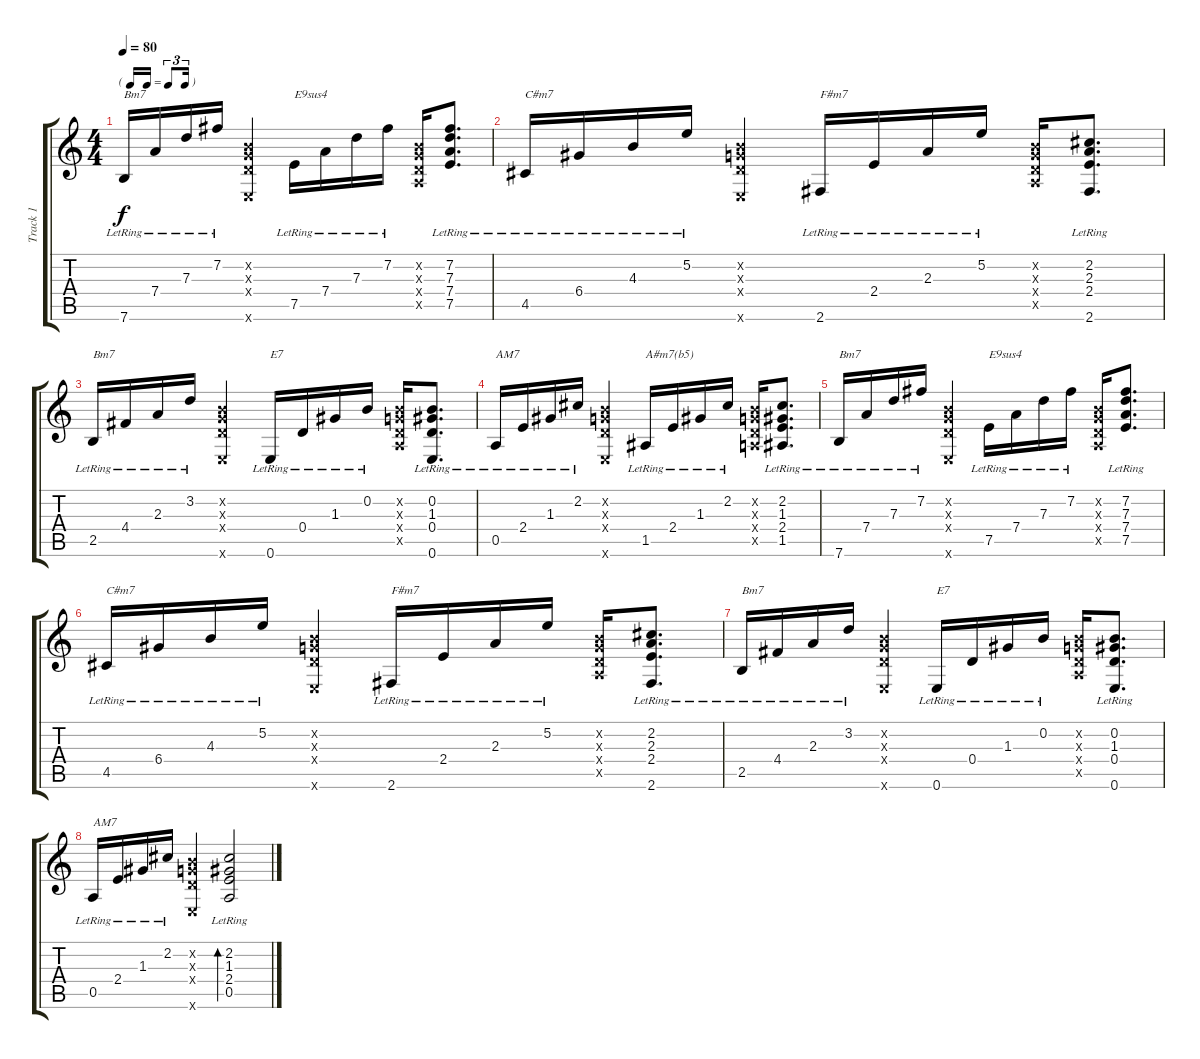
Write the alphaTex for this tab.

\track ("Track 1" "Track 1") {instrument acousticguitarsteel}
\staff {score tabs}
\tuning (E4 B3 G3 D3 A2 E2) {hide}
\ts (4 4)
\tf triplet16th
\tempo 80
\clef g2
\ks c
7.6{lr}.16{txt "Bm7" dy f} 7.4{lr}.16 7.3{lr}.16 7.2{lr}.16 (0.2{x} 0.3{x} 0.4{x} 0.6{x}).4 7.5{lr}.16{txt "E9sus4"} 7.4{lr}.16 7.3{lr}.16 7.2{lr}.16 (0.2{x} 0.3{x} 0.4{x} 0.5{x}).16 (7.2{lr} 7.3{lr} 7.4{lr} 7.5{lr}).8{d} |
4.5{lr}.16{txt "C#m7"} 6.4{lr}.16 4.3{lr}.16 5.2{lr}.16 (0.2{x} 0.3{x} 0.4{x} 0.6{x}).4 2.6{lr}.16{txt "F#m7"} 2.4{lr}.16 2.3{lr}.16 5.2{lr}.16 (0.2{x} 0.3{x} 0.4{x} 0.5{x}).16 (2.2{lr} 2.3{lr} 2.4{lr} 2.6{lr}).8{d} |
2.5{lr}.16{txt "Bm7"} 4.4{lr}.16 2.3{lr}.16 3.2{lr}.16 (0.2{x} 0.3{x} 0.4{x} 0.6{x}).4 0.6{lr}.16{txt "E7"} 0.4{lr}.16 1.3{lr}.16 0.2{lr}.16 (0.2{x} 0.3{x} 0.4{x} 0.5{x}).16 (0.2{lr} 1.3{lr} 0.4{lr} 0.6{lr}).8{d} |
0.5{lr}.16{txt "AM7"} 2.4{lr}.16 1.3{lr}.16 2.2{lr}.16 (0.2{x} 0.3{x} 0.4{x} 0.6{x}).4 1.5{lr}.16{txt "A#m7(b5)"} 2.4{lr}.16 1.3{lr}.16 2.2{lr}.16 (0.2{x} 0.3{x} 0.4{x} 0.5{x}).16 (2.2{lr} 1.3{lr} 2.4{lr} 1.5{lr}).8{d} |
7.6{lr}.16{txt "Bm7"} 7.4{lr}.16 7.3{lr}.16 7.2{lr}.16 (0.2{x} 0.3{x} 0.4{x} 0.6{x}).4 7.5{lr}.16{txt "E9sus4"} 7.4{lr}.16 7.3{lr}.16 7.2{lr}.16 (0.2{x} 0.3{x} 0.4{x} 0.5{x}).16 (7.2{lr} 7.3{lr} 7.4{lr} 7.5{lr}).8{d} |
4.5{lr}.16{txt "C#m7"} 6.4{lr}.16 4.3{lr}.16 5.2{lr}.16 (0.2{x} 0.3{x} 0.4{x} 0.6{x}).4 2.6{lr}.16{txt "F#m7"} 2.4{lr}.16 2.3{lr}.16 5.2{lr}.16 (0.2{x} 0.3{x} 0.4{x} 0.5{x}).16 (2.2{lr} 2.3{lr} 2.4{lr} 2.6{lr}).8{d} |
2.5{lr}.16{txt "Bm7"} 4.4{lr}.16 2.3{lr}.16 3.2{lr}.16 (0.2{x} 0.3{x} 0.4{x} 0.6{x}).4 0.6{lr}.16{txt "E7"} 0.4{lr}.16 1.3{lr}.16 0.2{lr}.16 (0.2{x} 0.3{x} 0.4{x} 0.5{x}).16 (0.2{lr} 1.3{lr} 0.4{lr} 0.6{lr}).8{d} |
0.5{lr}.16{txt "AM7"} 2.4{lr}.16 1.3{lr}.16 2.2{lr}.16 (0.2{x} 0.3{x} 0.4{x} 0.6{x}).4 (2.2{lr} 1.3{lr} 2.4{lr} 0.5{lr}).2{bd 240}
